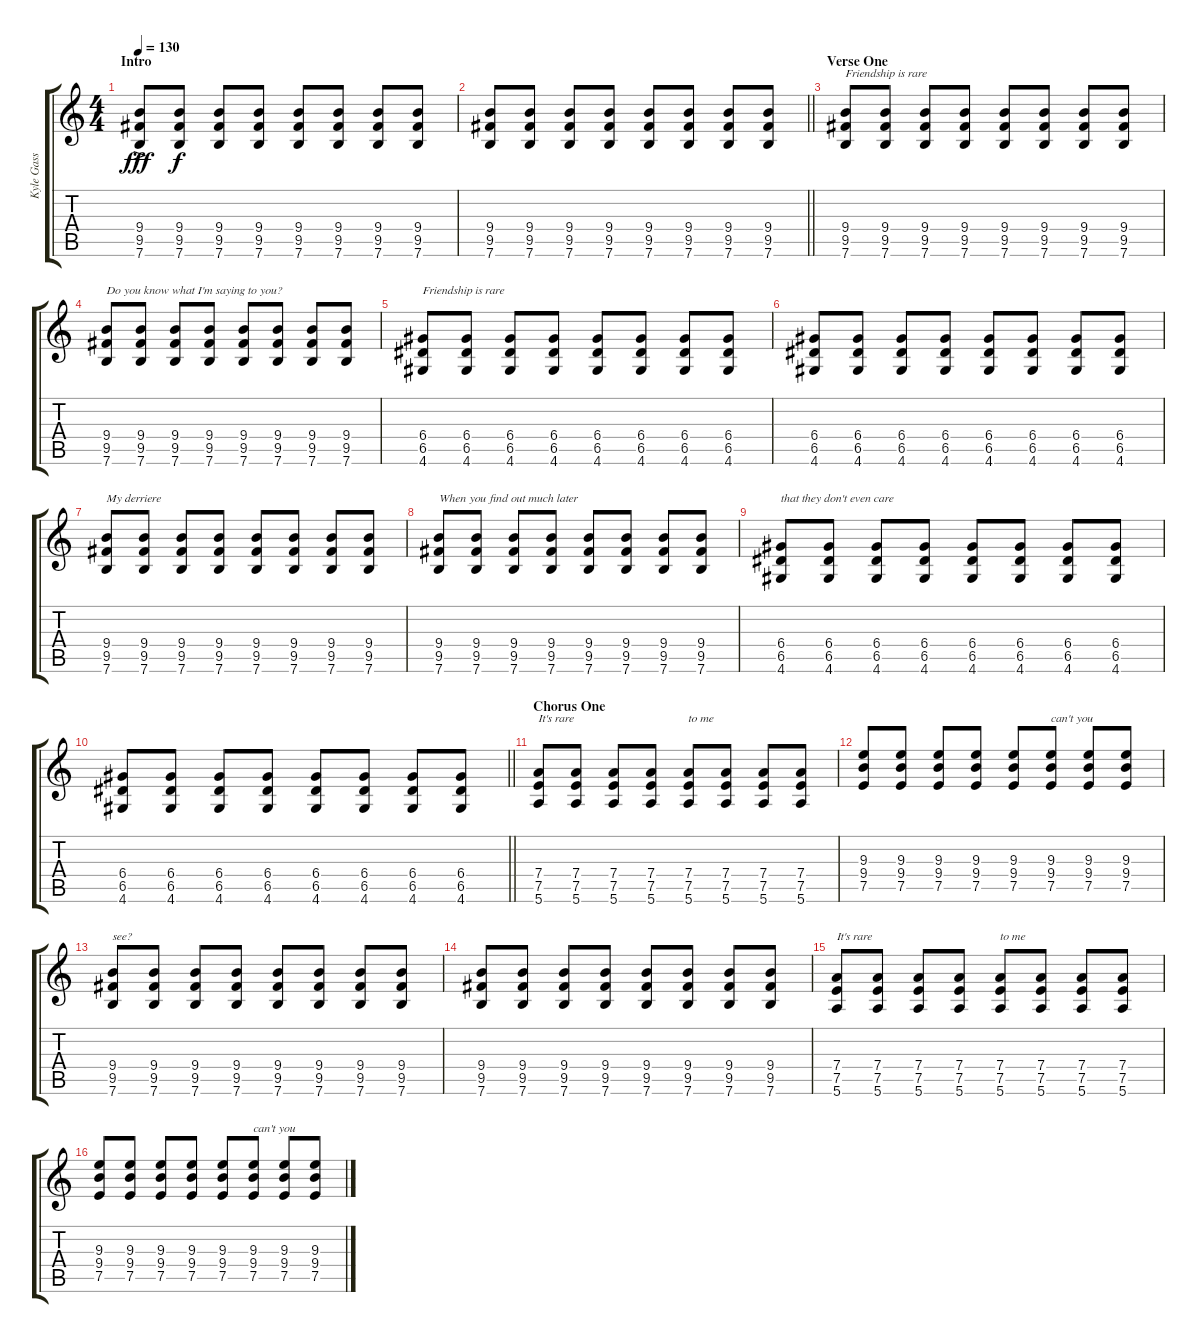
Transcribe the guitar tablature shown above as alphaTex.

\track ("Kyle Gass" "Kyle Gass") {instrument acousticguitarsteel}
\staff {score tabs}
\tuning (E4 B3 G3 D3 A2 E2) {hide}
\ts (4 4)
\section ("" "Intro")
\tempo 130
\clef g2
\ks c
(9.4{ac} 9.5 7.6).8{dy fff instrument acousticguitarsteel} (9.4 9.5 7.6).8{dy f} (9.4 9.5 7.6).8 (9.4 9.5 7.6).8 (9.4 9.5 7.6).8 (9.4 9.5 7.6).8 (9.4 9.5 7.6).8 (9.4 9.5 7.6).8 |
\barLineRight lightlight
(9.4 9.5 7.6).8 (9.4 9.5 7.6).8 (9.4 9.5 7.6).8 (9.4 9.5 7.6).8 (9.4 9.5 7.6).8 (9.4 9.5 7.6).8 (9.4 9.5 7.6).8 (9.4 9.5 7.6).8 |
\section ("" "Verse One")
(9.4 9.5 7.6).8{txt "Friendship is rare"} (9.4 9.5 7.6).8 (9.4 9.5 7.6).8 (9.4 9.5 7.6).8 (9.4 9.5 7.6).8 (9.4 9.5 7.6).8 (9.4 9.5 7.6).8 (9.4 9.5 7.6).8 |
(9.4 9.5 7.6).8{txt "Do you know what I'm saying to you?"} (9.4 9.5 7.6).8 (9.4 9.5 7.6).8 (9.4 9.5 7.6).8 (9.4 9.5 7.6).8 (9.4 9.5 7.6).8 (9.4 9.5 7.6).8 (9.4 9.5 7.6).8 |
(6.4 6.5 4.6).8{txt "Friendship is rare"} (6.4 6.5 4.6).8 (6.4 6.5 4.6).8 (6.4 6.5 4.6).8 (6.4 6.5 4.6).8 (6.4 6.5 4.6).8 (6.4 6.5 4.6).8 (6.4 6.5 4.6).8 |
(6.4 6.5 4.6).8 (6.4 6.5 4.6).8 (6.4 6.5 4.6).8 (6.4 6.5 4.6).8 (6.4 6.5 4.6).8 (6.4 6.5 4.6).8 (6.4 6.5 4.6).8 (6.4 6.5 4.6).8 |
(9.4 9.5 7.6).8{txt "My derriere"} (9.4 9.5 7.6).8 (9.4 9.5 7.6).8 (9.4 9.5 7.6).8 (9.4 9.5 7.6).8 (9.4 9.5 7.6).8 (9.4 9.5 7.6).8 (9.4 9.5 7.6).8 |
(9.4 9.5 7.6).8{txt "When you find out much later"} (9.4 9.5 7.6).8 (9.4 9.5 7.6).8 (9.4 9.5 7.6).8 (9.4 9.5 7.6).8 (9.4 9.5 7.6).8 (9.4 9.5 7.6).8 (9.4 9.5 7.6).8 |
(6.4 6.5 4.6).8{txt "that they don't even care"} (6.4 6.5 4.6).8 (6.4 6.5 4.6).8 (6.4 6.5 4.6).8 (6.4 6.5 4.6).8 (6.4 6.5 4.6).8 (6.4 6.5 4.6).8 (6.4 6.5 4.6).8 |
\barLineRight lightlight
(6.4 6.5 4.6).8 (6.4 6.5 4.6).8 (6.4 6.5 4.6).8 (6.4 6.5 4.6).8 (6.4 6.5 4.6).8 (6.4 6.5 4.6).8 (6.4 6.5 4.6).8 (6.4 6.5 4.6).8 |
\section ("" "Chorus One")
(7.4 7.5 5.6).8{txt "It's rare"} (7.4 7.5 5.6).8 (7.4 7.5 5.6).8 (7.4 7.5 5.6).8 (7.4 7.5 5.6).8{txt "to me"} (7.4 7.5 5.6).8 (7.4 7.5 5.6).8 (7.4 7.5 5.6).8 |
(9.3 9.4 7.5).8 (9.3 9.4 7.5).8 (9.3 9.4 7.5).8 (9.3 9.4 7.5).8 (9.3 9.4 7.5).8 (9.3 9.4 7.5).8{txt "can't you"} (9.3 9.4 7.5).8 (9.3 9.4 7.5).8 |
(9.4 9.5 7.6).8{txt "see?"} (9.4 9.5 7.6).8 (9.4 9.5 7.6).8 (9.4 9.5 7.6).8 (9.4 9.5 7.6).8 (9.4 9.5 7.6).8 (9.4 9.5 7.6).8 (9.4 9.5 7.6).8 |
(9.4 9.5 7.6).8 (9.4 9.5 7.6).8 (9.4 9.5 7.6).8 (9.4 9.5 7.6).8 (9.4 9.5 7.6).8 (9.4 9.5 7.6).8 (9.4 9.5 7.6).8 (9.4 9.5 7.6).8 |
(7.4 7.5 5.6).8{txt "It's rare"} (7.4 7.5 5.6).8 (7.4 7.5 5.6).8 (7.4 7.5 5.6).8 (7.4 7.5 5.6).8{txt "to me"} (7.4 7.5 5.6).8 (7.4 7.5 5.6).8 (7.4 7.5 5.6).8 |
(9.3 9.4 7.5).8 (9.3 9.4 7.5).8 (9.3 9.4 7.5).8 (9.3 9.4 7.5).8 (9.3 9.4 7.5).8 (9.3 9.4 7.5).8{txt "can't you"} (9.3 9.4 7.5).8 (9.3 9.4 7.5).8
